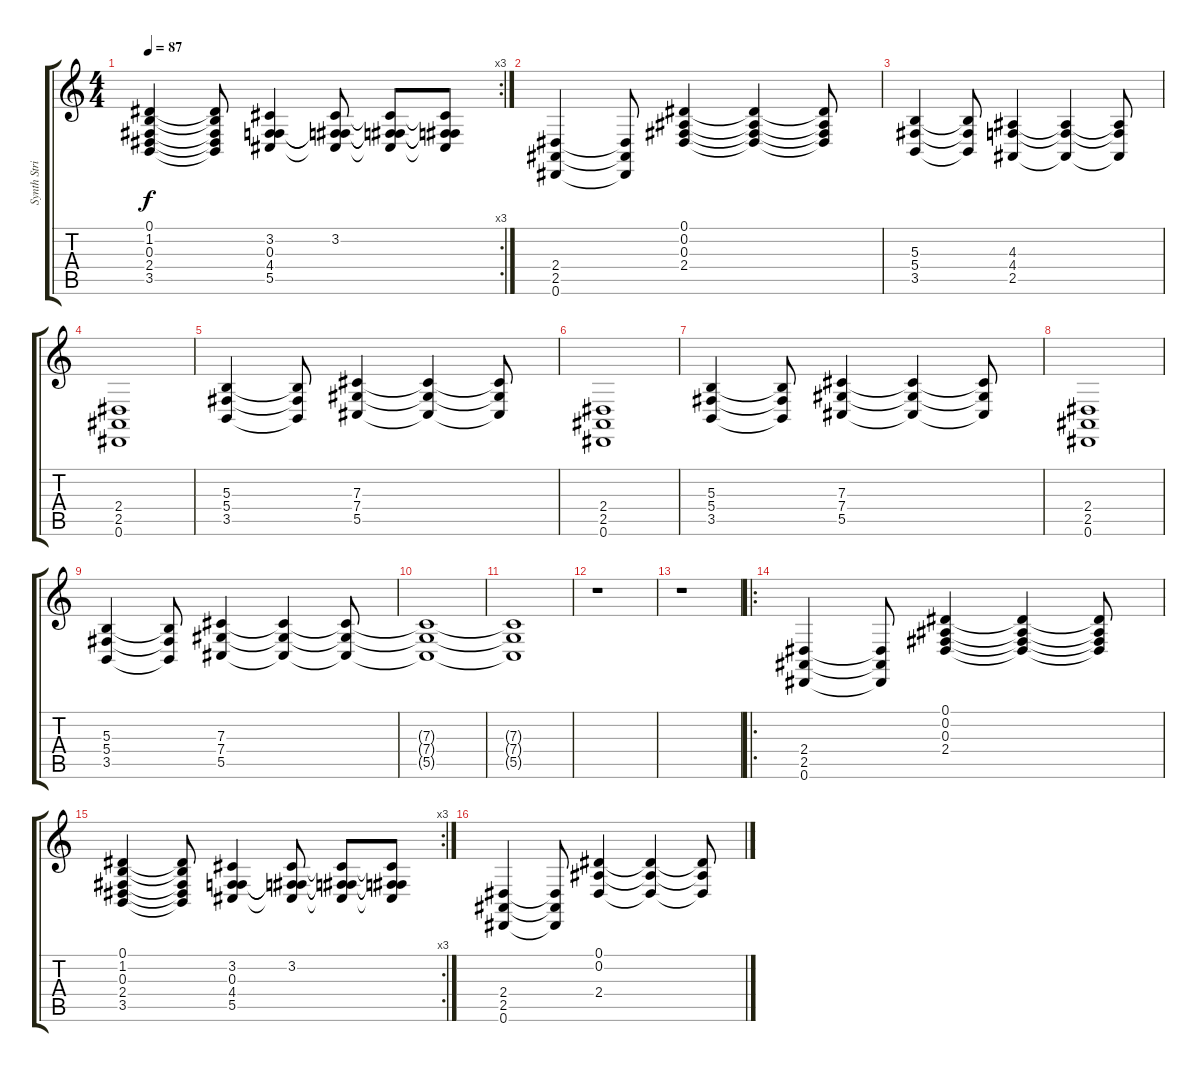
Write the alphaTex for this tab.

\track ("Synth Strings" "Synth Stri") {instrument synthstrings1}
\staff {score tabs}
\tuning (Eb4 Bb3 Gb3 Db3 Ab2 Eb2) {hide}
\rc 3
\ts (4 4)
\tempo 87
\clef g2
\ks c
(0.1 1.2 0.3 2.4 3.5).4{dy f} (0.1{t} 1.2{t} 0.3{t} 2.4{t} 3.5{t}).8 (3.2 0.3 4.4 5.5).4 (3.2 0.3{t} 4.4{t} 5.5{t}).8 (3.2{t} 0.3{t} 4.4{t} 5.5{t}).8 (3.2{t} 0.3{t} 4.4{t} 5.5{t}).8 |
(2.4 2.5 0.6).4 (2.4{t} 2.5{t} 0.6{t}).8 (0.1 0.2 0.3 2.4).4 (0.1{t} 0.2{t} 0.3{t} 2.4{t}).4 (0.1{t} 0.2{t} 0.3{t} 2.4{t}).8 |
(5.3 5.4 3.5).4 (5.3{t} 5.4{t} 3.5{t}).8 (4.3 4.4 2.5).4 (4.3{t} 4.4{t} 2.5{t}).4 (4.3{t} 4.4{t} 2.5{t}).8 |
(2.4 2.5 0.6).1{volume 5} |
(5.3 5.4 3.5).4 (5.3{t} 5.4{t} 3.5{t}).8 (7.3 7.4 5.5).4 (7.3{t} 7.4{t} 5.5{t}).4 (7.3{t} 7.4{t} 5.5{t}).8 |
(2.4 2.5 0.6).1 |
(5.3 5.4 3.5).4 (5.3{t} 5.4{t} 3.5{t}).8 (7.3 7.4 5.5).4 (7.3{t} 7.4{t} 5.5{t}).4 (7.3{t} 7.4{t} 5.5{t}).8 |
(2.4 2.5 0.6).1 |
(5.3 5.4 3.5).4 (5.3{t} 5.4{t} 3.5{t}).8 (7.3 7.4 5.5).4 (7.3{t} 7.4{t} 5.5{t}).4 (7.3{t} 7.4{t} 5.5{t}).8 |
(7.3{t} 7.4{t} 5.5{t}).1 |
(7.3{t} 7.4{t} 5.5{t}).1 |
r.1 |
r.1 |
\ro
(2.4 2.5 0.6).4{volume 10} (2.4{t} 2.5{t} 0.6{t}).8 (0.1 0.2 0.3 2.4).4 (0.1{t} 0.2{t} 0.3{t} 2.4{t}).4 (0.1{t} 0.2{t} 0.3{t} 2.4{t}).8 |
\rc 3
(0.1 1.2 0.3 2.4 3.5).4 (0.1{t} 1.2{t} 0.3{t} 2.4{t} 3.5{t}).8 (3.2 0.3 4.4 5.5).4 (3.2 0.3{t} 4.4{t} 5.5{t}).8 (3.2{t} 0.3{t} 4.4{t} 5.5{t}).8 (3.2{t} 0.3{t} 4.4{t} 5.5{t}).8 |
(2.4 2.5 0.6).4 (2.4{t} 2.5{t} 0.6{t}).8 (0.1 0.2 2.4).4 (0.1{t} 0.2{t} 2.4{t}).4 (0.1{t} 0.2{t} 2.4{t}).8
